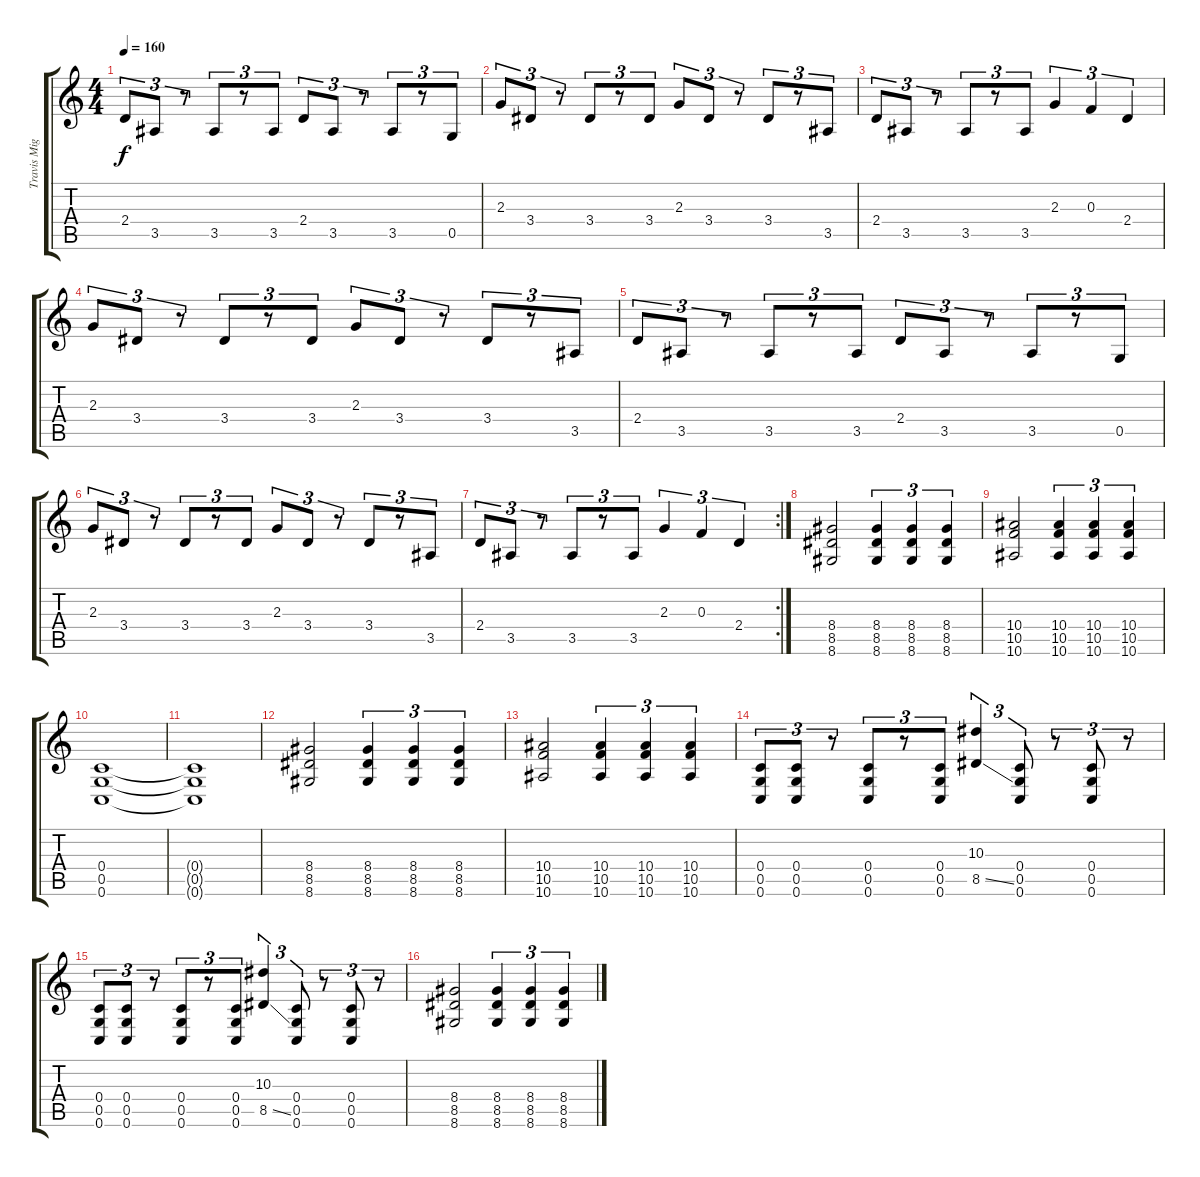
\track ("Travis Miguel" "Travis Mig") {instrument overdrivenguitar}
\staff {score tabs}
\tuning (D4 A3 F3 C3 G2 C2) {hide}
\ts (4 4)
\tempo 160
\clef g2
\ks c
2.4.8{tu (3 2) dy f} 3.5.8{tu (3 2)} r.8{tu (3 2)} 3.5.8{tu (3 2)} r.8{tu (3 2)} 3.5.8{tu (3 2)} 2.4.8{tu (3 2)} 3.5.8{tu (3 2)} r.8{tu (3 2)} 3.5.8{tu (3 2)} r.8{tu (3 2)} 0.5.8{tu (3 2)} |
2.3.8{tu (3 2)} 3.4.8{tu (3 2)} r.8{tu (3 2)} 3.4.8{tu (3 2)} r.8{tu (3 2)} 3.4.8{tu (3 2)} 2.3.8{tu (3 2)} 3.4.8{tu (3 2)} r.8{tu (3 2)} 3.4.8{tu (3 2)} r.8{tu (3 2)} 3.5.8{tu (3 2)} |
2.4.8{tu (3 2)} 3.5.8{tu (3 2)} r.8{tu (3 2)} 3.5.8{tu (3 2)} r.8{tu (3 2)} 3.5.8{tu (3 2)} 2.3.4{tu (3 2)} 0.3.4{tu (3 2)} 2.4.4{tu (3 2)} |
2.3.8{tu (3 2)} 3.4.8{tu (3 2)} r.8{tu (3 2)} 3.4.8{tu (3 2)} r.8{tu (3 2)} 3.4.8{tu (3 2)} 2.3.8{tu (3 2)} 3.4.8{tu (3 2)} r.8{tu (3 2)} 3.4.8{tu (3 2)} r.8{tu (3 2)} 3.5.8{tu (3 2)} |
2.4.8{tu (3 2)} 3.5.8{tu (3 2)} r.8{tu (3 2)} 3.5.8{tu (3 2)} r.8{tu (3 2)} 3.5.8{tu (3 2)} 2.4.8{tu (3 2)} 3.5.8{tu (3 2)} r.8{tu (3 2)} 3.5.8{tu (3 2)} r.8{tu (3 2)} 0.5.8{tu (3 2)} |
2.3.8{tu (3 2)} 3.4.8{tu (3 2)} r.8{tu (3 2)} 3.4.8{tu (3 2)} r.8{tu (3 2)} 3.4.8{tu (3 2)} 2.3.8{tu (3 2)} 3.4.8{tu (3 2)} r.8{tu (3 2)} 3.4.8{tu (3 2)} r.8{tu (3 2)} 3.5.8{tu (3 2)} |
\rc 2
2.4.8{tu (3 2)} 3.5.8{tu (3 2)} r.8{tu (3 2)} 3.5.8{tu (3 2)} r.8{tu (3 2)} 3.5.8{tu (3 2)} 2.3.4{tu (3 2)} 0.3.4{tu (3 2)} 2.4.4{tu (3 2)} |
(8.4 8.5 8.6).2 (8.4 8.5 8.6).4{tu (3 2)} (8.4 8.5 8.6).4{tu (3 2)} (8.4 8.5 8.6).4{tu (3 2)} |
(10.4 10.5 10.6).2 (10.4 10.5 10.6).4{tu (3 2)} (10.4 10.5 10.6).4{tu (3 2)} (10.4 10.5 10.6).4{tu (3 2)} |
(0.4 0.5 0.6).1 |
(0.4{t} 0.5{t} 0.6{t}).1 |
(8.4 8.5 8.6).2 (8.4 8.5 8.6).4{tu (3 2)} (8.4 8.5 8.6).4{tu (3 2)} (8.4 8.5 8.6).4{tu (3 2)} |
(10.4 10.5 10.6).2 (10.4 10.5 10.6).4{tu (3 2)} (10.4 10.5 10.6).4{tu (3 2)} (10.4 10.5 10.6).4{tu (3 2)} |
(0.4 0.5 0.6).8{tu (3 2)} (0.4 0.5 0.6).8{tu (3 2)} r.8{tu (3 2)} (0.4 0.5 0.6).8{tu (3 2)} r.8{tu (3 2)} (0.4 0.5 0.6).8{tu (3 2)} (10.3 8.5{ss}).4{tu (3 2)} (0.4 0.5 0.6).8{tu (3 2)} r.8{tu (3 2)} (0.4 0.5 0.6).8{tu (3 2)} r.8{tu (3 2)} |
(0.4 0.5 0.6).8{tu (3 2)} (0.4 0.5 0.6).8{tu (3 2)} r.8{tu (3 2)} (0.4 0.5 0.6).8{tu (3 2)} r.8{tu (3 2)} (0.4 0.5 0.6).8{tu (3 2)} (10.3 8.5{ss}).4{tu (3 2)} (0.4 0.5 0.6).8{tu (3 2)} r.8{tu (3 2)} (0.4 0.5 0.6).8{tu (3 2)} r.8{tu (3 2)} |
(8.4 8.5 8.6).2 (8.4 8.5 8.6).4{tu (3 2)} (8.4 8.5 8.6).4{tu (3 2)} (8.4 8.5 8.6).4{tu (3 2)}
